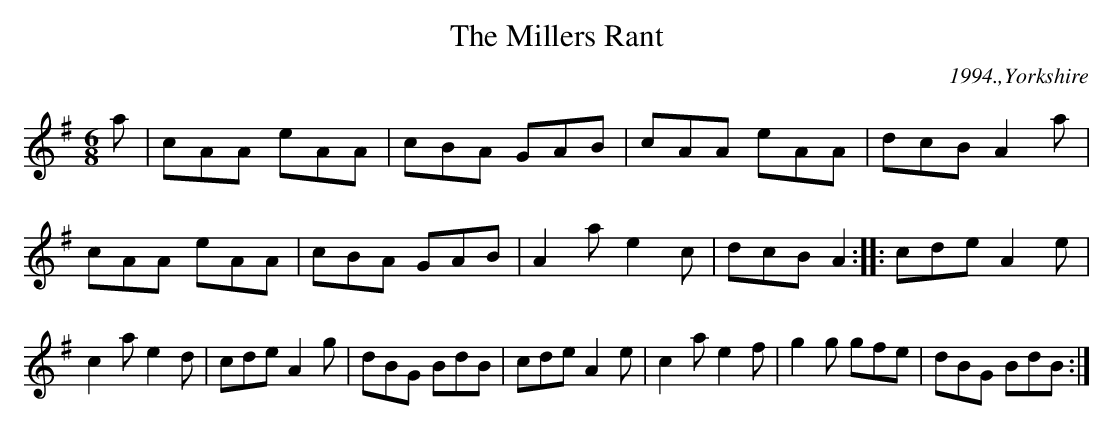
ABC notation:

X:1
T:The Millers Rant
C:1994.,Yorkshire
M:6/8
L:1/8
K:G
a |cAA eAA |cBA GAB |cAA eAA |dcB A2 a |cAA eAA |cBA GAB |A2 a e2 c |dcB A2 ::cde A2 e |c2 a e2 d |cde A2 g |dBG BdB |cde A2 e |c2 a e2 f |g2 g gfe |dBG BdB :|
